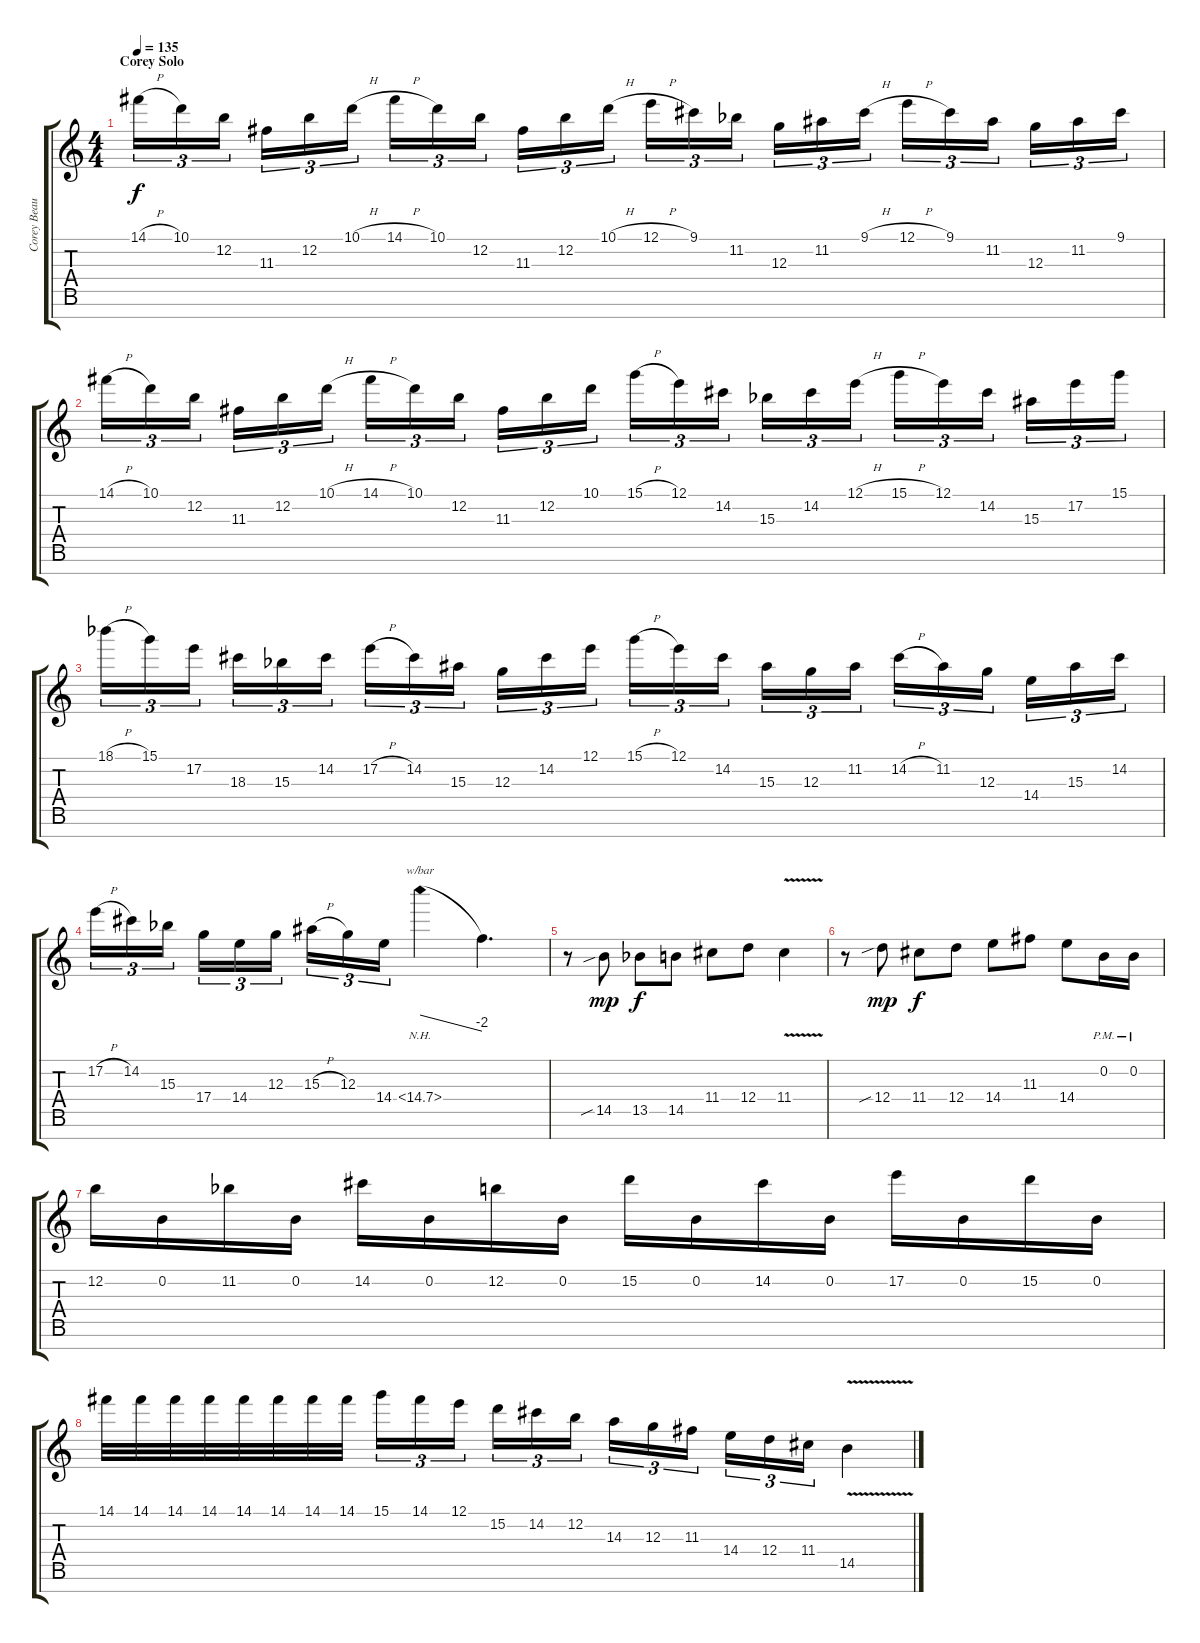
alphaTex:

\track ("Corey Beaulieu" "Corey Beau") {instrument distortionguitar}
\staff {score tabs}
\tuning (E4 B3 G3 D3 A2 E2 B1) {hide}
\ts (4 4)
\section ("" "Corey Solo")
\tempo 135
\clef g2
\ks c
14.1{h}.16{tu (3 2) dy f} 10.1.16{tu (3 2)} 12.2.16{tu (3 2) beam splitsecondary} 11.3.16{tu (3 2)} 12.2.16{tu (3 2)} 10.1{h}.16{tu (3 2)} 14.1{h}.16{tu (3 2)} 10.1.16{tu (3 2)} 12.2.16{tu (3 2) beam splitsecondary} 11.3.16{tu (3 2)} 12.2.16{tu (3 2)} 10.1{h}.16{tu (3 2)} 12.1{h}.16{tu (3 2)} 9.1.16{tu (3 2)} 11.2{acc b}.16{tu (3 2) beam splitsecondary} 12.3.16{tu (3 2)} 11.2.16{tu (3 2)} 9.1{h}.16{tu (3 2)} 12.1{h}.16{tu (3 2)} 9.1.16{tu (3 2)} 11.2.16{tu (3 2) beam splitsecondary} 12.3.16{tu (3 2)} 11.2.16{tu (3 2)} 9.1.16{tu (3 2)} |
14.1{h}.16{tu (3 2)} 10.1.16{tu (3 2)} 12.2.16{tu (3 2) beam splitsecondary} 11.3.16{tu (3 2)} 12.2.16{tu (3 2)} 10.1{h}.16{tu (3 2)} 14.1{h}.16{tu (3 2)} 10.1.16{tu (3 2)} 12.2.16{tu (3 2) beam splitsecondary} 11.3.16{tu (3 2)} 12.2.16{tu (3 2)} 10.1.16{tu (3 2)} 15.1{h}.16{tu (3 2)} 12.1.16{tu (3 2)} 14.2.16{tu (3 2) beam splitsecondary} 15.3{acc b}.16{tu (3 2)} 14.2.16{tu (3 2)} 12.1{h}.16{tu (3 2)} 15.1{h}.16{tu (3 2)} 12.1.16{tu (3 2)} 14.2.16{tu (3 2) beam splitsecondary} 15.3.16{tu (3 2)} 17.2.16{tu (3 2)} 15.1.16{tu (3 2)} |
18.1{h acc b}.16{tu (3 2)} 15.1.16{tu (3 2)} 17.2.16{tu (3 2) beam splitsecondary} 18.3.16{tu (3 2)} 15.3{acc b}.16{tu (3 2)} 14.2.16{tu (3 2)} 17.2{h}.16{tu (3 2)} 14.2.16{tu (3 2)} 15.3.16{tu (3 2) beam splitsecondary} 12.3.16{tu (3 2)} 14.2.16{tu (3 2)} 12.1.16{tu (3 2)} 15.1{h}.16{tu (3 2)} 12.1.16{tu (3 2)} 14.2.16{tu (3 2) beam splitsecondary} 15.3.16{tu (3 2)} 12.3.16{tu (3 2)} 11.2.16{tu (3 2)} 14.2{h}.16{tu (3 2)} 11.2.16{tu (3 2)} 12.3.16{tu (3 2) beam splitsecondary} 14.4.16{tu (3 2)} 15.3.16{tu (3 2)} 14.2.16{tu (3 2)} |
17.2{h}.16{tu (3 2)} 14.2.16{tu (3 2)} 15.3{acc b}.16{tu (3 2) beam splitsecondary} 17.4.16{tu (3 2)} 14.4.16{tu (3 2)} 12.3.16{tu (3 2)} 15.3{h}.16{tu (3 2)} 12.3.16{tu (3 2)} 14.4.16{tu (3 2)} 15.4{nh}.4{tbe (dive default 0 0 60 -8)} 15.4{t}.4{d} |
r.8 14.5{sib}.8{dy mp} 13.5{acc b}.8{dy f} 14.5.8 11.4.8 12.4.8 11.4{v}.4 |
r.8 12.4{sib}.8{dy mp} 11.4.8{dy f} 12.4.8 14.4.8 11.3.8 14.4.8 0.2{pm}.16 0.2{pm}.16 |
12.2.16 0.2.16 11.2{acc b}.16 0.2.16 14.2.16 0.2.16 12.2.16 0.2.16 15.2.16 0.2.16 14.2.16 0.2.16 17.2.16 0.2.16 15.2.16 0.2.16 |
14.1.32 14.1.32 14.1.32 14.1.32 14.1.32 14.1.32 14.1.32 14.1.32 15.1.16{tu (3 2)} 14.1.16{tu (3 2)} 12.1.16{tu (3 2) beam splitsecondary} 15.2.16{tu (3 2)} 14.2.16{tu (3 2)} 12.2.16{tu (3 2)} 14.3.16{tu (3 2)} 12.3.16{tu (3 2)} 11.3.16{tu (3 2) beam splitsecondary} 14.4.16{tu (3 2)} 12.4.16{tu (3 2)} 11.4.16{tu (3 2)} 14.5{v}.4
